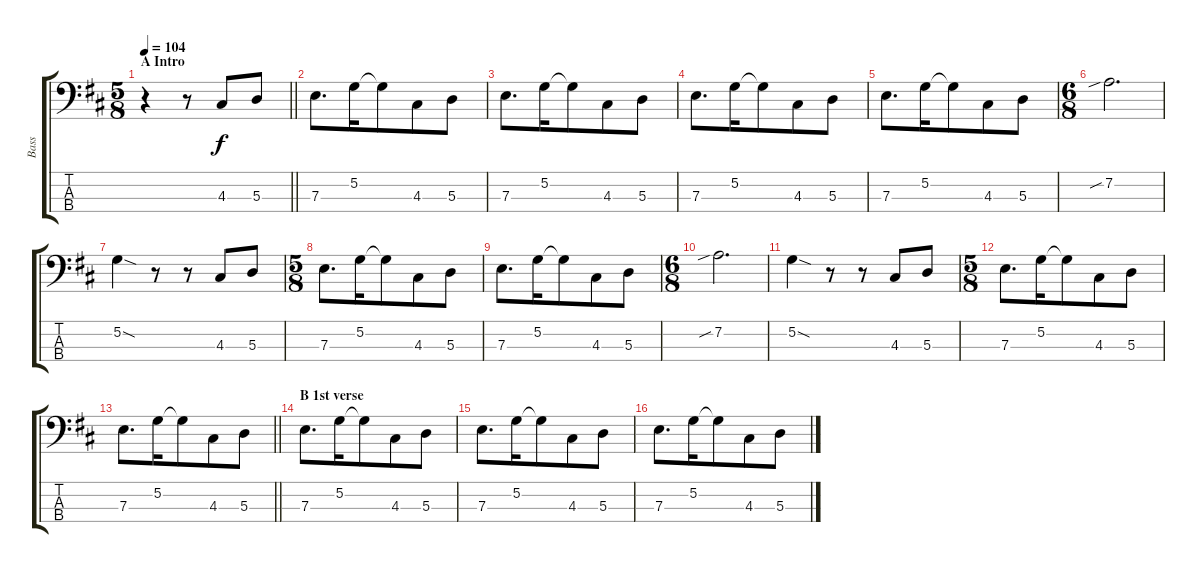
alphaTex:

\track ("Bass" "Bass") {instrument electricbassfinger}
\staff {score tabs}
\tuning (G2 D2 A1 E1) {hide}
\ts (5 8)
\section ("" "A Intro")
\tempo 104
\clef f4
\barLineRight lightlight
\ks d
r.4{dy f instrument electricbassfinger} r.8 4.3.8 5.3.8 |
7.3.8{d beam merge} 5.2.16 5.2{t}.8{beam merge} 4.3.8 5.3.8 |
7.3.8{d beam merge} 5.2.16 5.2{t}.8{beam merge} 4.3.8 5.3.8 |
7.3.8{d beam merge} 5.2.16 5.2{t}.8{beam merge} 4.3.8 5.3.8 |
7.3.8{d beam merge} 5.2.16 5.2{t}.8{beam merge} 4.3.8 5.3.8 |
\ts (6 8)
7.2{sib}.2{d} |
5.2{sod}.4 r.8 r.8 4.3.8 5.3.8 |
\ts (5 8)
7.3.8{d beam merge} 5.2.16 5.2{t}.8{beam merge} 4.3.8 5.3.8 |
7.3.8{d beam merge} 5.2.16 5.2{t}.8{beam merge} 4.3.8 5.3.8 |
\ts (6 8)
7.2{sib}.2{d} |
5.2{sod}.4 r.8 r.8 4.3.8 5.3.8 |
\ts (5 8)
7.3.8{d beam merge} 5.2.16 5.2{t}.8{beam merge} 4.3.8 5.3.8 |
\barLineRight lightlight
7.3.8{d beam merge} 5.2.16 5.2{t}.8{beam merge} 4.3.8 5.3.8 |
\section ("" "B 1st verse")
7.3.8{d beam merge} 5.2.16 5.2{t}.8{beam merge} 4.3.8 5.3.8 |
7.3.8{d beam merge} 5.2.16 5.2{t}.8{beam merge} 4.3.8 5.3.8 |
7.3.8{d beam merge} 5.2.16 5.2{t}.8{beam merge} 4.3.8 5.3.8
